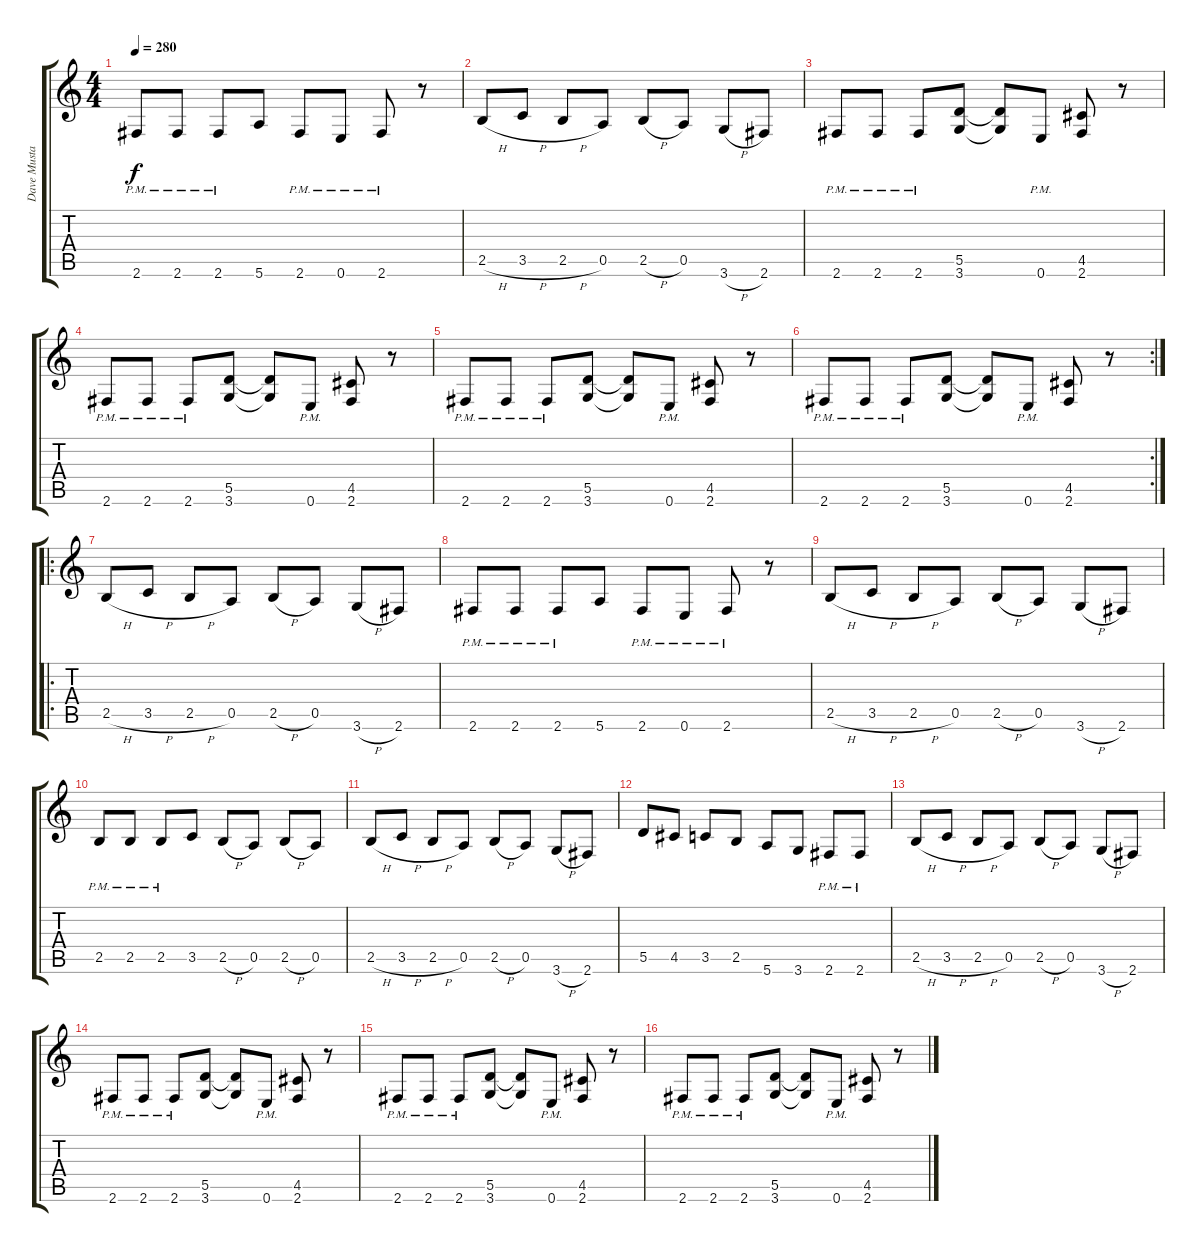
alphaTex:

\track ("Dave Mustaine" "Dave Musta") {instrument distortionguitar}
\staff {score tabs}
\tuning (E4 B3 G3 D3 A2 E2) {hide}
\ts (4 4)
\tempo 280
\clef g2
\ks c
2.6{pm}.8{dy f} 2.6{pm}.8 2.6{pm}.8 5.6.8 2.6{pm}.8 0.6{pm}.8 2.6{pm}.8 r.8 |
2.5{h}.8 3.5{h}.8 2.5{h}.8 0.5.8 2.5{h}.8 0.5.8 3.6{h}.8 2.6.8 |
2.6{pm}.8 2.6{pm}.8 2.6{pm}.8 (5.5 3.6).8 (5.5{t} 3.6{t}).8 0.6{pm}.8 (4.5 2.6).8 r.8 |
2.6{pm}.8 2.6{pm}.8 2.6{pm}.8 (5.5 3.6).8 (5.5{t} 3.6{t}).8 0.6{pm}.8 (4.5 2.6).8 r.8 |
2.6{pm}.8 2.6{pm}.8 2.6{pm}.8 (5.5 3.6).8 (5.5{t} 3.6{t}).8 0.6{pm}.8 (4.5 2.6).8 r.8 |
\rc 2
2.6{pm}.8 2.6{pm}.8 2.6{pm}.8 (5.5 3.6).8 (5.5{t} 3.6{t}).8 0.6{pm}.8 (4.5 2.6).8 r.8 |
\ro
2.5{h}.8 3.5{h}.8 2.5{h}.8 0.5.8 2.5{h}.8 0.5.8 3.6{h}.8 2.6.8 |
2.6{pm}.8 2.6{pm}.8 2.6{pm}.8 5.6.8 2.6{pm}.8 0.6{pm}.8 2.6{pm}.8 r.8 |
2.5{h}.8 3.5{h}.8 2.5{h}.8 0.5.8 2.5{h}.8 0.5.8 3.6{h}.8 2.6.8 |
2.5{pm}.8 2.5{pm}.8 2.5{pm}.8 3.5.8 2.5{h}.8 0.5.8 2.5{h}.8 0.5.8 |
2.5{h}.8 3.5{h}.8 2.5{h}.8 0.5.8 2.5{h}.8 0.5.8 3.6{h}.8 2.6.8 |
5.5.8 4.5.8 3.5.8 2.5.8 5.6.8 3.6.8 2.6{pm}.8 2.6{pm}.8 |
2.5{h}.8 3.5{h}.8 2.5{h}.8 0.5.8 2.5{h}.8 0.5.8 3.6{h}.8 2.6.8 |
2.6{pm}.8 2.6{pm}.8 2.6{pm}.8 (5.5 3.6).8 (5.5{t} 3.6{t}).8 0.6{pm}.8 (4.5 2.6).8 r.8 |
2.6{pm}.8 2.6{pm}.8 2.6{pm}.8 (5.5 3.6).8 (5.5{t} 3.6{t}).8 0.6{pm}.8 (4.5 2.6).8 r.8 |
2.6{pm}.8 2.6{pm}.8 2.6{pm}.8 (5.5 3.6).8 (5.5{t} 3.6{t}).8 0.6{pm}.8 (4.5 2.6).8 r.8
